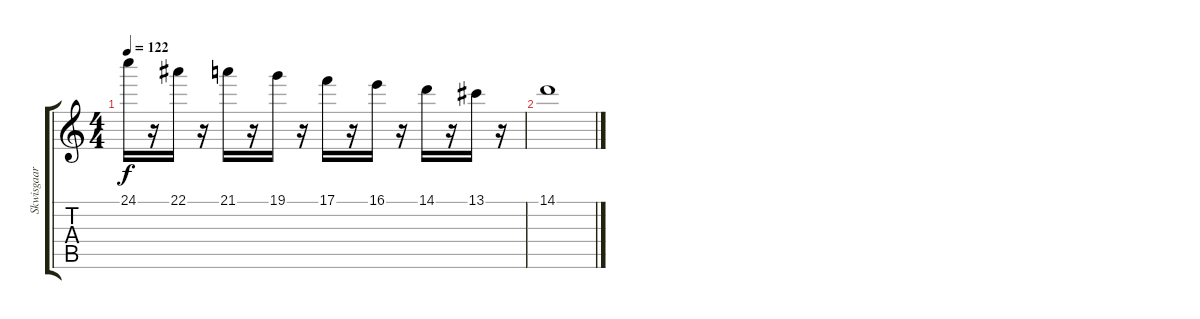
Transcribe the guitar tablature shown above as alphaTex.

\track ("Skwisgaar Harm." "Skwisgaar ") {instrument distortionguitar}
\staff {score tabs}
\tuning (C4 G3 Eb3 Bb2 F2 C2) {hide}
\ts (4 4)
\tempo 122
\clef g2
\ks c
24.1.16{dy f} r.16 22.1.16 r.16 21.1.16 r.16 19.1.16 r.16 17.1.16 r.16 16.1.16 r.16 14.1.16 r.16 13.1.16 r.16 |
14.1.1{volume 0}
